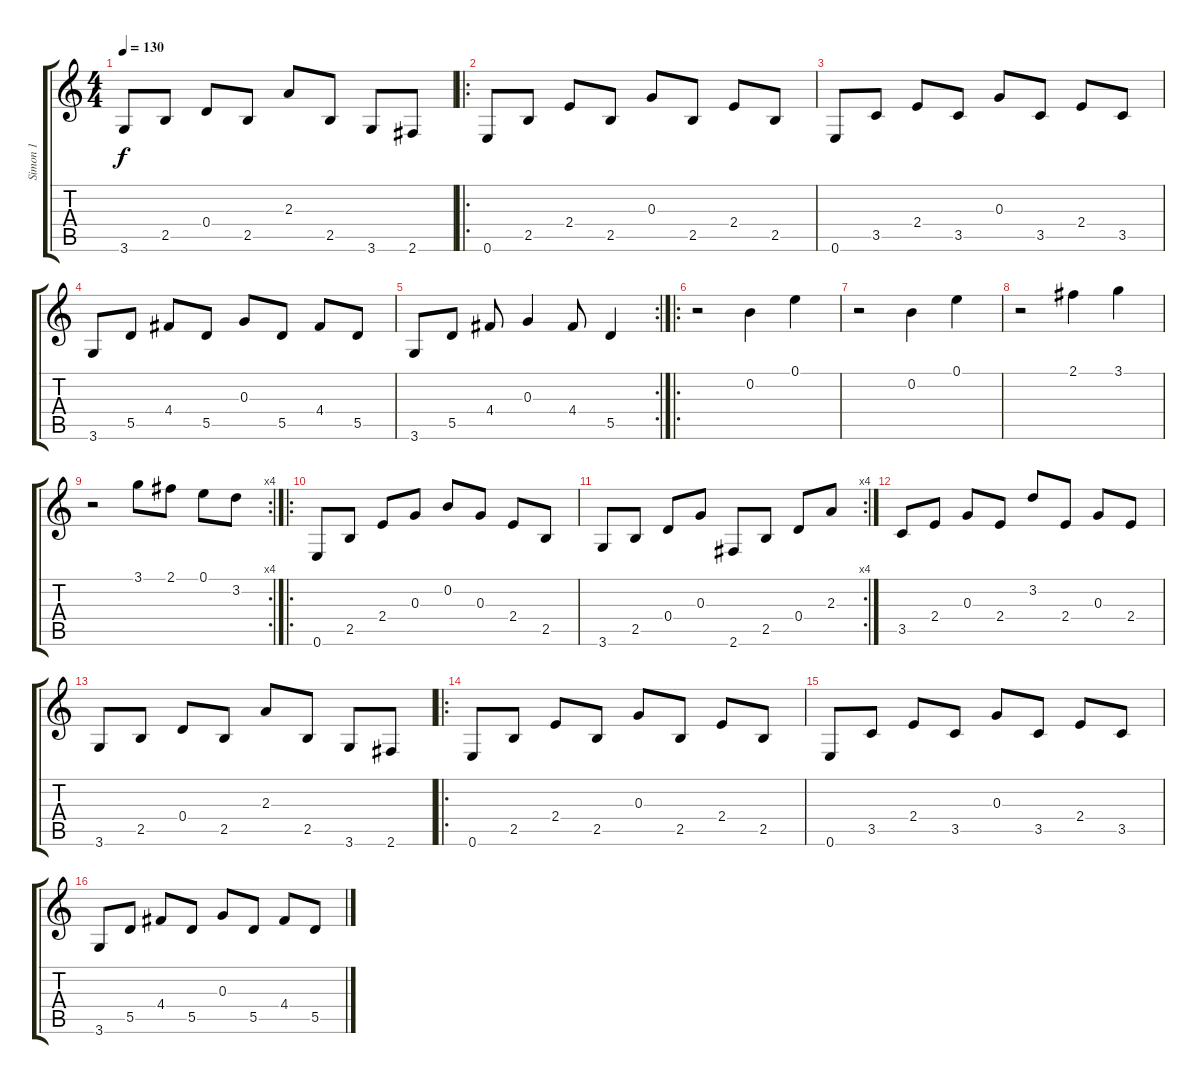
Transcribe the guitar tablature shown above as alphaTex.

\track ("Simon 1" "Simon 1") {instrument acousticguitarsteel}
\staff {score tabs}
\tuning (E4 B3 G3 D3 A2 E2) {hide}
\ts (4 4)
\tempo 130
\clef g2
\ks c
3.6.8{dy f} 2.5.8 0.4.8 2.5.8 2.3.8 2.5.8 3.6.8 2.6.8 |
\ro
0.6.8 2.5.8 2.4.8 2.5.8 0.3.8 2.5.8 2.4.8 2.5.8 |
0.6.8 3.5.8 2.4.8 3.5.8 0.3.8 3.5.8 2.4.8 3.5.8 |
3.6.8 5.5.8 4.4.8 5.5.8 0.3.8 5.5.8 4.4.8 5.5.8 |
\rc 2
3.6.8 5.5.8 4.4.8 0.3.4 4.4.8 5.5.4 |
\ro
r.2 0.2.4 0.1.4 |
r.2 0.2.4 0.1.4 |
r.2 2.1.4 3.1.4 |
\rc 4
r.2 3.1.8 2.1.8 0.1.8 3.2.8 |
\ro
0.6.8 2.5.8 2.4.8 0.3.8 0.2.8 0.3.8 2.4.8 2.5.8 |
\rc 4
3.6.8 2.5.8 0.4.8 0.3.8 2.6.8 2.5.8 0.4.8 2.3.8 |
3.5.8 2.4.8 0.3.8 2.4.8 3.2.8 2.4.8 0.3.8 2.4.8 |
3.6.8 2.5.8 0.4.8 2.5.8 2.3.8 2.5.8 3.6.8 2.6.8 |
\ro
0.6.8 2.5.8 2.4.8 2.5.8 0.3.8 2.5.8 2.4.8 2.5.8 |
0.6.8 3.5.8 2.4.8 3.5.8 0.3.8 3.5.8 2.4.8 3.5.8 |
3.6.8 5.5.8 4.4.8 5.5.8 0.3.8 5.5.8 4.4.8 5.5.8
